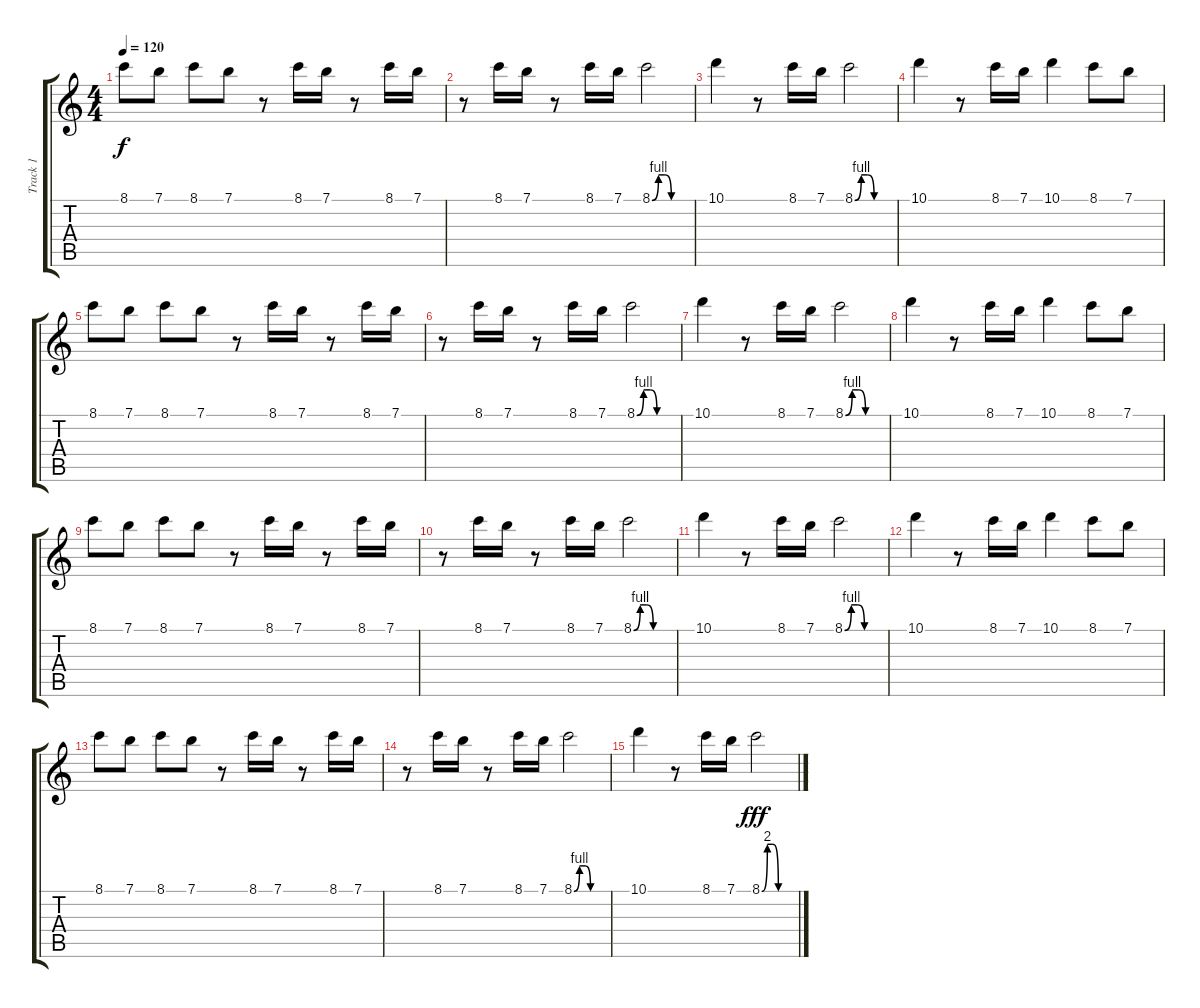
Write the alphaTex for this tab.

\track ("Track 1" "Track 1") {instrument overdrivenguitar}
\staff {score tabs}
\tuning (E4 B3 G3 D3 A2 E2) {hide}
\ts (4 4)
\tempo 120
\clef g2
\ks c
8.1.8{dy f} 7.1.8 8.1.8 7.1.8 r.8 8.1.16 7.1.16 r.8 8.1.16 7.1.16 |
r.8 8.1.16 7.1.16 r.8 8.1.16 7.1.16 8.1{be (custom 0 0 10 4 20 4 30 0 60 0)}.2 |
10.1.4 r.8 8.1.16 7.1.16 8.1{be (custom 0 0 10 4 20 4 30 0 60 0)}.2 |
10.1.4 r.8 8.1.16 7.1.16 10.1.4 8.1.8 7.1.8 |
8.1.8 7.1.8 8.1.8 7.1.8 r.8 8.1.16 7.1.16 r.8 8.1.16 7.1.16 |
r.8 8.1.16 7.1.16 r.8 8.1.16 7.1.16 8.1{be (custom 0 0 10 4 20 4 30 0 60 0)}.2 |
10.1.4 r.8 8.1.16 7.1.16 8.1{be (custom 0 0 10 4 20 4 30 0 60 0)}.2 |
10.1.4 r.8 8.1.16 7.1.16 10.1.4 8.1.8 7.1.8 |
8.1.8 7.1.8 8.1.8 7.1.8 r.8 8.1.16 7.1.16 r.8 8.1.16 7.1.16 |
r.8 8.1.16 7.1.16 r.8 8.1.16 7.1.16 8.1{be (custom 0 0 10 4 20 4 30 0 60 0)}.2 |
10.1.4 r.8 8.1.16 7.1.16 8.1{be (custom 0 0 10 4 20 4 30 0 60 0)}.2 |
10.1.4 r.8 8.1.16 7.1.16 10.1.4 8.1.8 7.1.8 |
8.1.8 7.1.8 8.1.8 7.1.8 r.8 8.1.16 7.1.16 r.8 8.1.16 7.1.16 |
r.8 8.1.16 7.1.16 r.8 8.1.16 7.1.16 8.1{be (custom 0 0 10 4 20 4 30 0 60 0)}.2 |
10.1.4 r.8 8.1.16 7.1.16 8.1{be (custom 0 0 10 8 20 8 30 0 60 0)}.2{dy fff}
